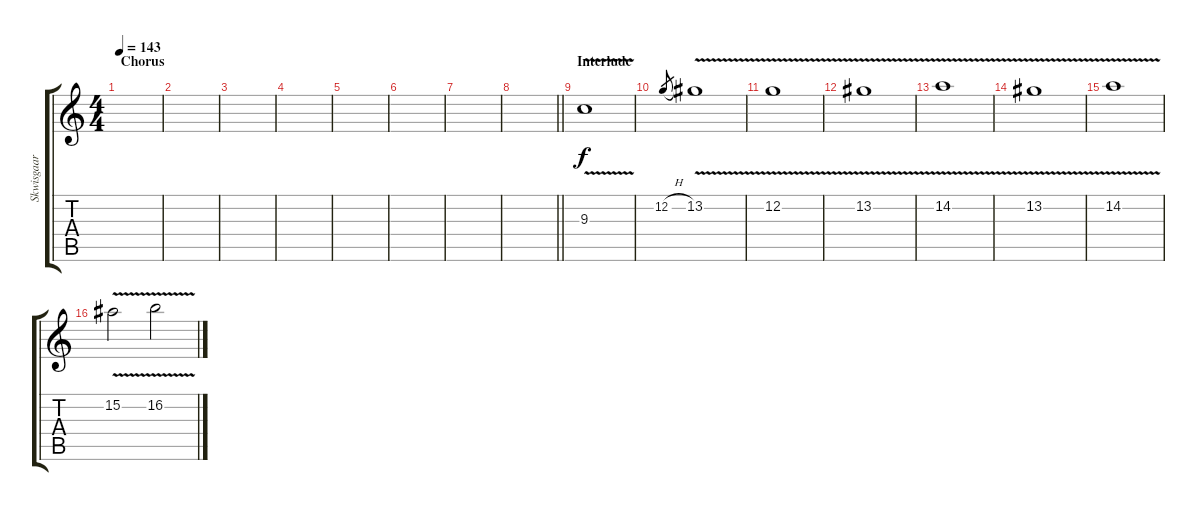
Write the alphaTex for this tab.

\track ("Skwisgaar Skwigelf (Solo Guitar)" "Skwisgaar ") {instrument distortionguitar}
\staff {score tabs}
\tuning (C4 G3 Eb3 Bb2 F2 C2) {hide}
\ts (4 4)
\section ("" "Chorus")
\tempo 143
\clef g2
\ks c
|
|
|
|
|
|
|
\barLineRight lightlight
|
\section ("" "Interlude")
9.3{v}.1 |
12.2{h}.8{gr} 13.2{v}.1 |
12.2{v}.1 |
13.2{v}.1 |
14.2{v}.1 |
13.2{v}.1 |
14.2{v}.1 |
15.2{v}.2 16.2{v}.2
